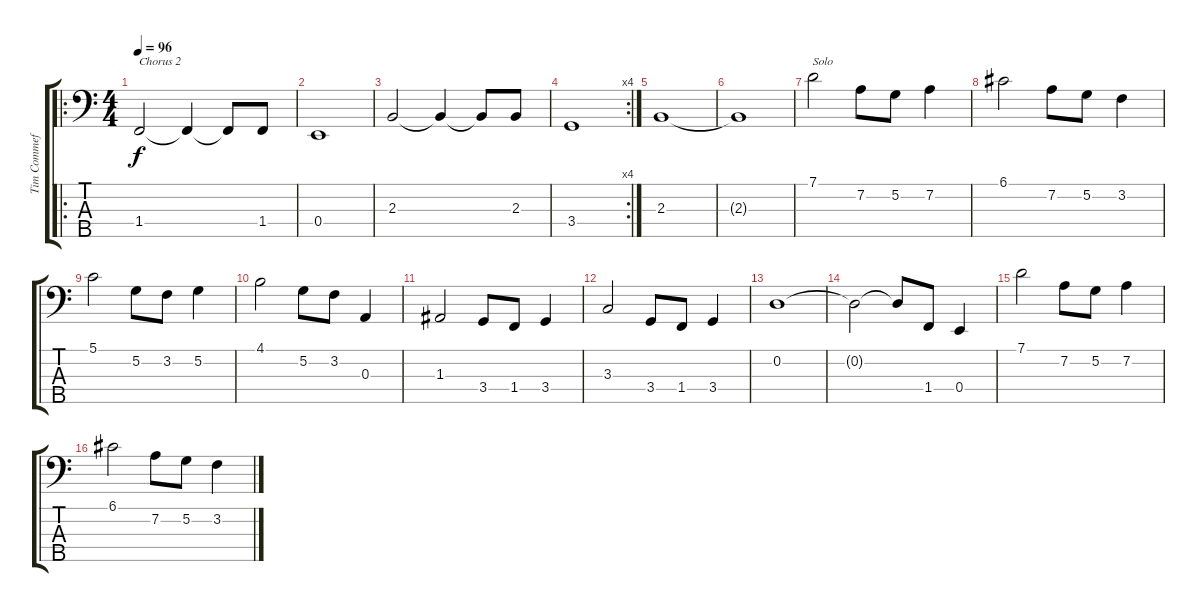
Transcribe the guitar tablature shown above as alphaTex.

\track ("Tim Commeford" "Tim Commef") {instrument electricbassfinger}
\staff {score tabs}
\tuning (G2 D2 A1 E1 B0) {hide}
\ro
\ts (4 4)
\tempo 96
\clef f4
\ks c
1.4.2{txt "Chorus 2" dy f} 1.4{t}.4 1.4{t}.8 1.4.8 |
0.4.1 |
2.3.2 2.3{t}.4 2.3{t}.8 2.3.8 |
\rc 4
3.4.1 |
2.3.1 |
2.3{t}.1 |
7.1.2{txt "Solo"} 7.2.8 5.2.8 7.2.4 |
6.1.2 7.2.8 5.2.8 3.2.4 |
5.1.2 5.2.8 3.2.8 5.2.4 |
4.1.2 5.2.8 3.2.8 0.3.4 |
1.3.2 3.4.8 1.4.8 3.4.4 |
3.3.2 3.4.8 1.4.8 3.4.4 |
0.2.1 |
0.2{t}.2 0.2{t}.8 1.4.8 0.4.4 |
7.1.2 7.2.8 5.2.8 7.2.4 |
6.1.2 7.2.8 5.2.8 3.2.4
